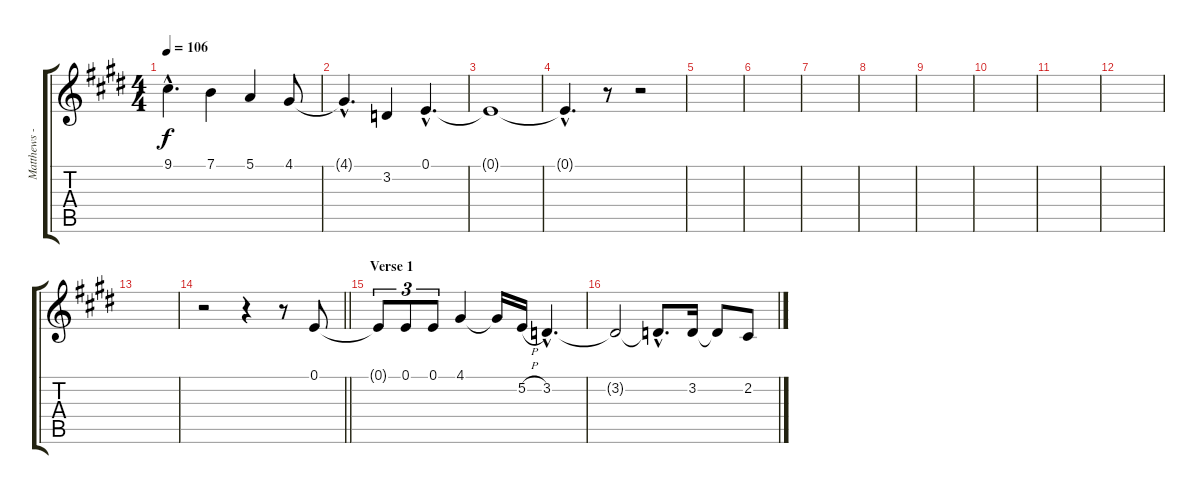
\track ("Matthews - Vocals" "Matthews -") {instrument flute}
\staff {score tabs}
\tuning (E4 B3 G3 D3 A2 E2) {hide}
\ts (4 4)
\tempo 106
\clef g2
\ks e
9.1{hac t}.4{d dy f} 7.1.4 5.1.4 4.1.8 |
4.1{hac t}.4{d} 3.2.4 0.1{hac}.4{d} |
0.1{t}.1 |
0.1{hac t}.4{d volume 5} r.8 r.2{volume 14} |
|
|
|
|
|
|
|
|
|
\barLineRight lightlight
r.2 r.4 r.8 0.1.8 |
\section ("" "Verse 1")
0.1{t}.8{tu (3 2)} 0.1.8{tu (3 2)} 0.1.8{tu (3 2)} 4.1.4 4.1{t}.16 5.2{h}.16 3.2{hac}.4{d} |
3.2{t}.2 3.2{hac t}.8{d} 3.2.16 3.2{t}.8 2.2.8
